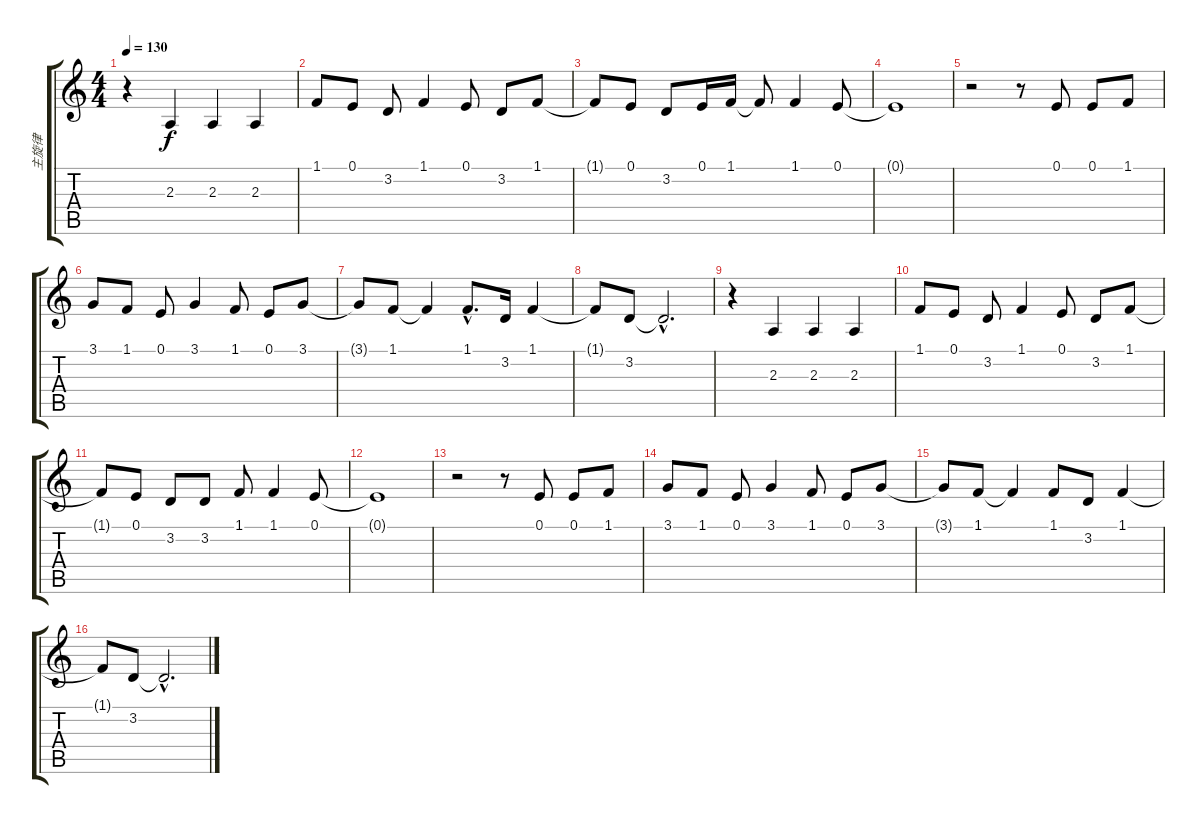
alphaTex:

\track ("主旋律" "主旋律") {instrument synthvoice}
\staff {score tabs}
\tuning (E4 B3 G3 D3 A2 E2) {hide}
\ts (4 4)
\tempo 130
\clef g2
\ks c
r.4{dy f} 2.3.4 2.3.4 2.3.4 |
1.1.8 0.1.8 3.2.8 1.1.4 0.1.8 3.2.8 1.1.8 |
1.1{t}.8 0.1.8 3.2.8 0.1.16 1.1.16 1.1{t}.8 1.1.4 0.1.8 |
0.1{t}.1 |
r.2 r.8 0.1.8 0.1.8 1.1.8 |
3.1.8 1.1.8 0.1.8 3.1.4 1.1.8 0.1.8 3.1.8 |
3.1{t}.8 1.1.8 1.1{t}.4 1.1{hac}.8{d} 3.2.16 1.1.4 |
1.1{t}.8 3.2.8 3.2{hac t}.2{d} |
r.4 2.3.4 2.3.4 2.3.4 |
1.1.8 0.1.8 3.2.8 1.1.4 0.1.8 3.2.8 1.1.8 |
1.1{t}.8 0.1.8 3.2.8 3.2.8 1.1.8 1.1.4 0.1.8 |
0.1{t}.1 |
r.2 r.8 0.1.8 0.1.8 1.1.8 |
3.1.8 1.1.8 0.1.8 3.1.4 1.1.8 0.1.8 3.1.8 |
3.1{t}.8 1.1.8 1.1{t}.4 1.1.8 3.2.8 1.1.4 |
1.1{t}.8 3.2.8 3.2{hac t}.2{d}
